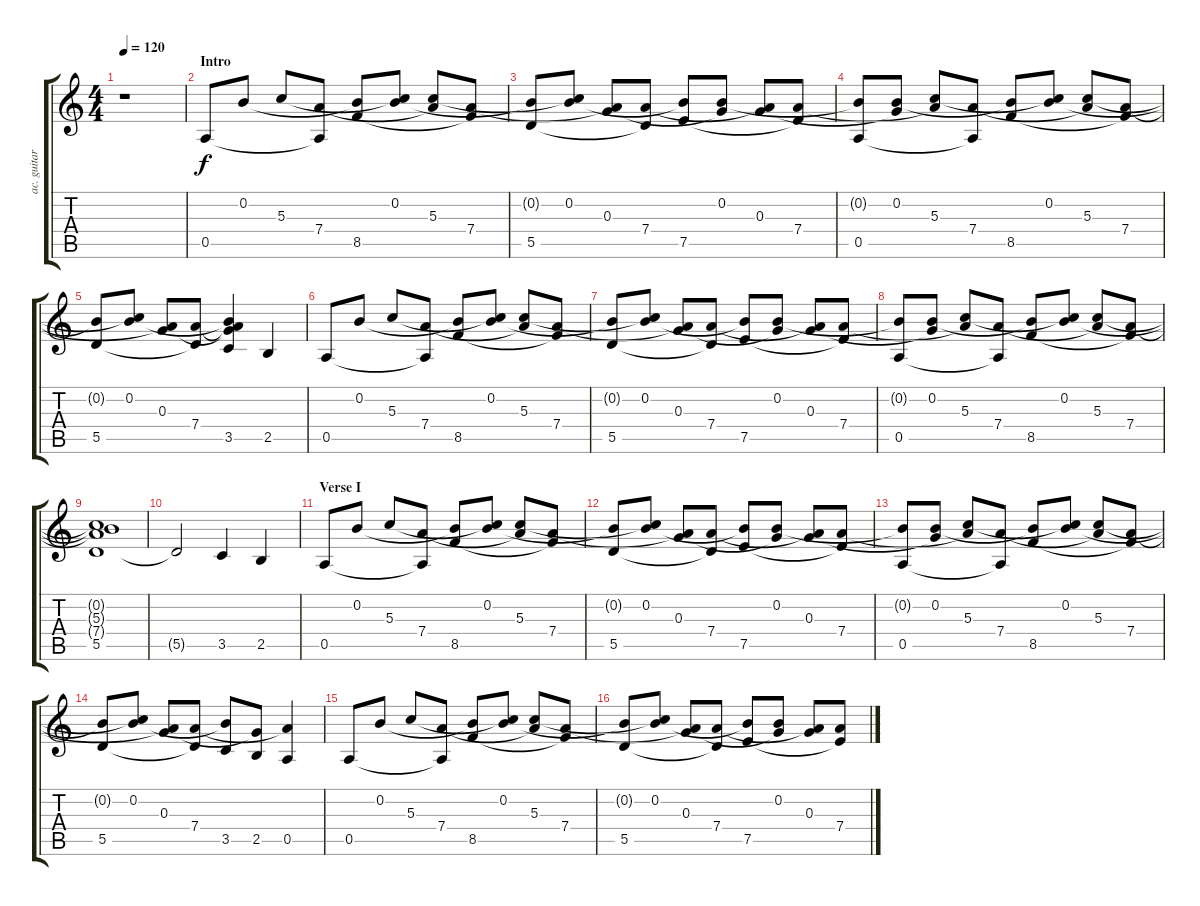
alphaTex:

\track ("ac. guitar1" "ac. guitar") {instrument acousticguitarsteel}
\staff {score tabs}
\tuning (E4 B3 G3 D3 A2 E2) {hide}
\ts (4 4)
\tempo 120
\clef g2
\ks c
r.1{dy f instrument acousticguitarsteel} |
\section ("" "Intro")
0.5.8 0.2.8 5.3.8 (7.4 0.5{t}).8 (0.2{t} 8.5).8 (0.2 5.3{t}).8 (5.3 7.4{t}).8 (7.4 8.5{t}).8 |
(0.2{t} 5.5).8 (0.2 5.3{t}).8 (0.3 7.4{t}).8 (7.4 5.5{t}).8 (0.2{t} 7.5).8 (0.2 0.3{t}).8 (0.3 7.4{t}).8 (7.4 7.5{t}).8 |
(0.2{t} 0.5).8 (0.2 0.3{t}).8 (5.3 7.4{t}).8 (7.4 0.5{t}).8 (0.2{t} 8.5).8 (0.2 5.3{t}).8 (5.3 7.4{t}).8 (7.4 8.5{t}).8 |
(0.2{t} 5.5).8 (0.2 5.3{t}).8 (0.3 7.4{t}).8 (7.4 5.5{t}).8 (0.2{t} 0.3{t} 7.4{t} 3.5).4 2.5.4 |
0.5.8 0.2.8 5.3.8 (7.4 0.5{t}).8 (0.2{t} 8.5).8 (0.2 5.3{t}).8 (5.3 7.4{t}).8 (7.4 8.5{t}).8 |
(0.2{t} 5.5).8 (0.2 5.3{t}).8 (0.3 7.4{t}).8 (7.4 5.5{t}).8 (0.2{t} 7.5).8 (0.2 0.3{t}).8 (0.3 7.4{t}).8 (7.4 7.5{t}).8 |
(0.2{t} 0.5).8 (0.2 0.3{t}).8 (5.3 7.4{t}).8 (7.4 0.5{t}).8 (0.2{t} 8.5).8 (0.2 5.3{t}).8 (5.3 7.4{t}).8 (7.4 8.5{t}).8 |
(0.2{t} 5.3{t} 7.4{t} 5.5).1 |
5.5{t}.2 3.5.4 2.5.4 |
\section ("" "Verse I")
0.5.8 0.2.8 5.3.8 (7.4 0.5{t}).8 (0.2{t} 8.5).8 (0.2 5.3{t}).8 (5.3 7.4{t}).8 (7.4 8.5{t}).8 |
(0.2{t} 5.5).8 (0.2 5.3{t}).8 (0.3 7.4{t}).8 (7.4 5.5{t}).8 (0.2{t} 7.5).8 (0.2 0.3{t}).8 (0.3 7.4{t}).8 (7.4 7.5{t}).8 |
(0.2{t} 0.5).8 (0.2 0.3{t}).8 (5.3 7.4{t}).8 (7.4 0.5{t}).8 (0.2{t} 8.5).8 (0.2 5.3{t}).8 (5.3 7.4{t}).8 (7.4 8.5{t}).8 |
(0.2{t} 5.5).8 (0.2 5.3{t}).8 (0.3 7.4{t}).8 (7.4 5.5{t}).8 (0.2{t} 3.5).8 (0.3{t} 2.5).8 (7.4{t} 0.5).4 |
0.5.8 0.2.8 5.3.8 (7.4 0.5{t}).8 (0.2{t} 8.5).8 (0.2 5.3{t}).8 (5.3 7.4{t}).8 (7.4 8.5{t}).8 |
(0.2{t} 5.5).8 (0.2 5.3{t}).8 (0.3 7.4{t}).8 (7.4 5.5{t}).8 (0.2{t} 7.5).8 (0.2 0.3{t}).8 (0.3 7.4{t}).8 (7.4 7.5{t}).8
